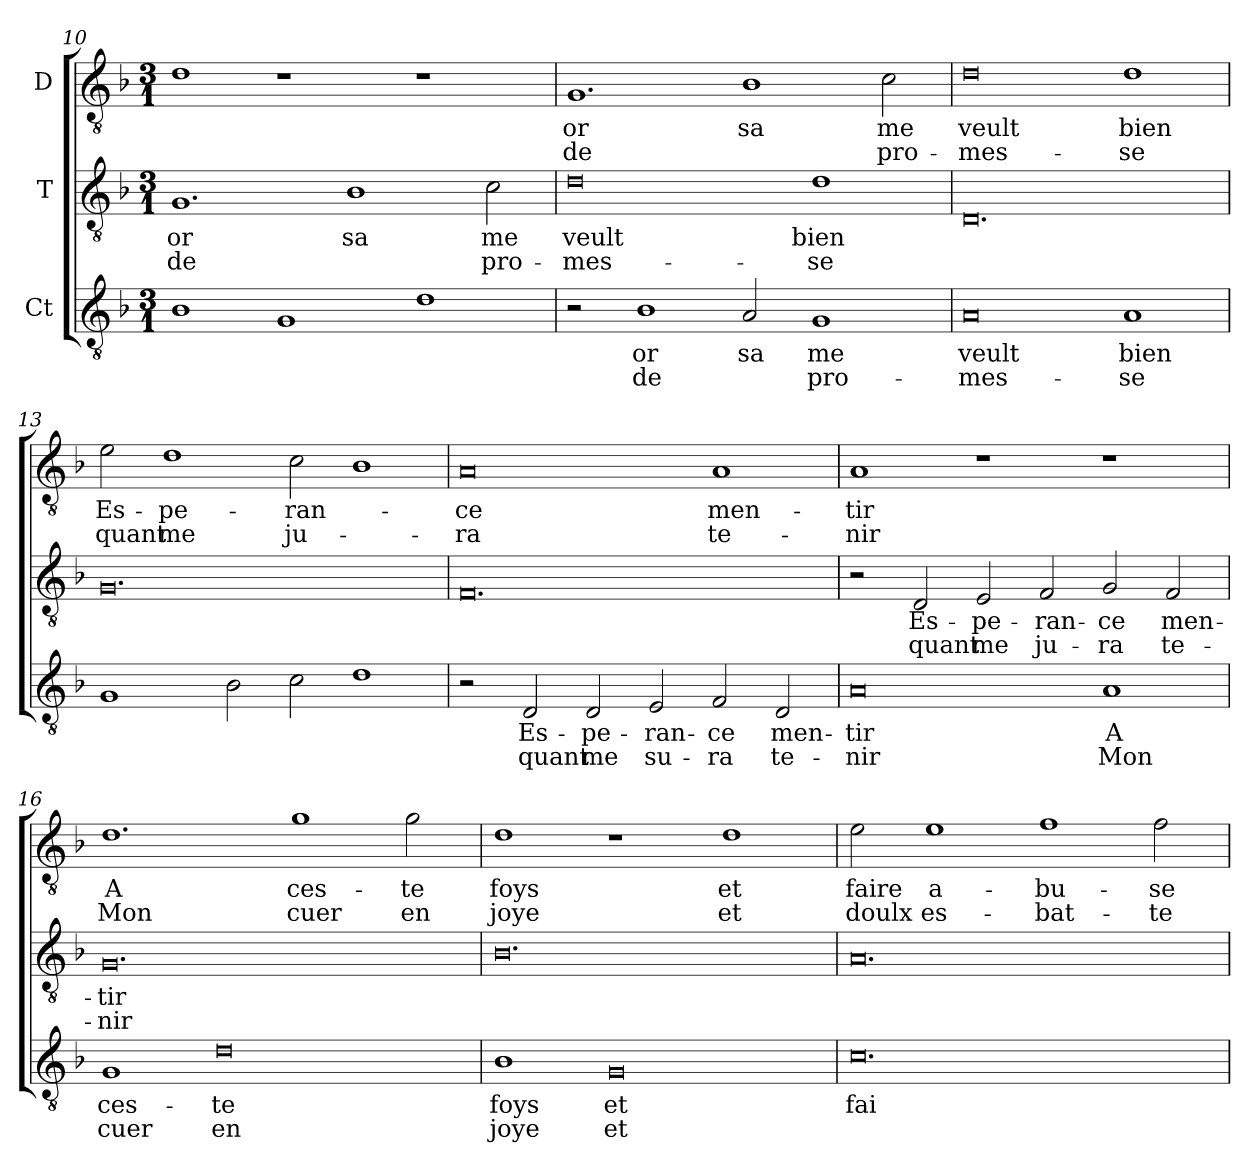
**kern	**text	**text	**kern	**text	**text	**kern	**text	**text
*part3	*part3	*part3	*part2	*part2	*part2	*part1	*part1	*part1
*staff3	*staff3	*staff3	*staff2	*staff2	*staff2	*staff1	*staff1	*staff1
*I"Ct	*	*	*I"T	*	*	*I"D	*	*
!!LO:LB:g=z
*clefGv2	*	*	*clefGv2	*	*	*clefGv2	*	*
*ITrd7c12	*	*	*ITrd7c12	*	*	*ITrd7c12	*	*
*k[b-]	*	*	*k[b-]	*	*	*k[b-]	*	*
*F:	*	*	*F:	*	*	*F:	*	*
*M3/1	*	*	*M3/1	*	*	*M3/1	*	*
=10	=10	=10	=10	=10	=10	=10	=10	=10
!	!	!	!	!LO:LY:b:color=#000000	!LO:LY:b:color=#000000	!	!	!
1BB-i/	.	.	1.GGi/	or	de	1Di\	.	.
1GGi/	.	.	.	.	.	1r	.	.
!	!	!	!	!LO:LY:b:color=#000000	!	!	!	!
.	.	.	1BB-i/	sa	.	.	.	.
1Di\	.	.	.	.	.	1r	.	.
!	!	!	!	!LO:LY:b:color=#000000	!LO:LY:b:color=#000000	!	!	!
.	.	.	2Ci\	me	pro-	.	.	.
=11	=11	=11	=11	=11	=11	=11	=11	=11
!	!	!	!	!LO:LY:b:color=#000000	!LO:LY:b:color=#000000	!	!	!
!	!	!	!	!	!	!	!LO:LY:b:color=#000000	!LO:LY:b:color=#000000
2r	.	.	0Di\	veult	-mes-	1.GGi/	or	de
!	!LO:LY:b:color=#000000	!LO:LY:b:color=#000000	!	!	!	!	!	!
1BB-i/	or	de	.	.	.	.	.	.
!	!LO:LY:b:color=#000000	!	!	!	!	!	!	!
!	!	!	!	!	!	!	!LO:LY:b:color=#000000	!
2AAi/	sa	.	.	.	.	1BB-i/	sa	.
!	!LO:LY:b:color=#000000	!LO:LY:b:color=#000000	!	!	!	!	!	!
!	!	!	!	!LO:LY:b:color=#000000	!LO:LY:b:color=#000000	!	!	!
1GGi/	me	pro-	1Di\	bien	-se	.	.	.
!	!	!	!	!	!	!	!LO:LY:b:color=#000000	!LO:LY:b:color=#000000
.	.	.	.	.	.	2Ci\	me	pro-
=12	=12	=12	=12	=12	=12	=12	=12	=12
!	!LO:LY:b:color=#000000	!LO:LY:b:color=#000000	!	!	!	!	!	!
!	!	!	!	!	!	!	!LO:LY:b:color=#000000	!LO:LY:b:color=#000000
0AAi/	veult	-mes-	0.DDi/	.	.	0Di\	veult	-mes-
!	!LO:LY:b:color=#000000	!LO:LY:b:color=#000000	!	!	!	!	!	!
!	!	!	!	!	!	!	!LO:LY:b:color=#000000	!LO:LY:b:color=#000000
1AAi/	bien	-se	.	.	.	1Di\	bien	-se
=13	=13	=13	=13	=13	=13	=13	=13	=13
!	!	!	!	!	!	!	!LO:LY:b:color=#000000	!LO:LY:b:color=#000000
1GGi/	.	.	0.GGi/	.	.	2Ei\	Es-	quant
!	!	!	!	!	!	!	!LO:LY:b:color=#000000	!LO:LY:b:color=#000000
.	.	.	.	.	.	1Di\	-pe-	me
2BB-i\	.	.	.	.	.	.	.	.
!	!	!	!	!	!	!	!LO:LY:b:color=#000000	!LO:LY:b:color=#000000
2Ci\	.	.	.	.	.	2Ci\	-ran-	ju-
1Di\	.	.	.	.	.	1BB-i/	.	.
=14	=14	=14	=14	=14	=14	=14	=14	=14
!	!	!	!	!	!	!	!LO:LY:b:color=#000000	!LO:LY:b:color=#000000
2r	.	.	0.FFi/	.	.	0AAi/	-ce	-ra
!	!LO:LY:b:color=#000000	!LO:LY:b:color=#000000	!	!	!	!	!	!
2DDi/	Es-	quant	.	.	.	.	.	.
!	!LO:LY:b:color=#000000	!LO:LY:b:color=#000000	!	!	!	!	!	!
2DDi/	-pe-	me	.	.	.	.	.	.
!	!LO:LY:b:color=#000000	!LO:LY:b:color=#000000	!	!	!	!	!	!
2EEi/	-ran-	su-	.	.	.	.	.	.
!	!LO:LY:b:color=#000000	!LO:LY:b:color=#000000	!	!	!	!	!	!
!	!	!	!	!	!	!	!LO:LY:b:color=#000000	!LO:LY:b:color=#000000
2FFi/	-ce	-ra	.	.	.	1AAi/	men-	te-
!	!LO:LY:b:color=#000000	!LO:LY:b:color=#000000	!	!	!	!	!	!
2DDi/	men-	te-	.	.	.	.	.	.
!!LO:LB:g=z
=15	=15	=15	=15	=15	=15	=15	=15	=15
!	!LO:LY:b:color=#000000	!LO:LY:b:color=#000000	!	!	!	!	!	!
!	!	!	!	!	!	!	!LO:LY:b:color=#000000	!LO:LY:b:color=#000000
0AAi/	-tir	-nir	2r	.	.	1AAi/	-tir	-nir
!	!	!	!	!LO:LY:b:color=#000000	!LO:LY:b:color=#000000	!	!	!
.	.	.	2DDi/	Es-	quant	.	.	.
!	!	!	!	!LO:LY:b:color=#000000	!LO:LY:b:color=#000000	!	!	!
.	.	.	2EEi/	-pe-	me	1r	.	.
!	!	!	!	!LO:LY:b:color=#000000	!LO:LY:b:color=#000000	!	!	!
.	.	.	2FFi/	-ran-	ju-	.	.	.
!	!LO:LY:b:color=#000000	!LO:LY:b:color=#000000	!	!	!	!	!	!
!	!	!	!	!LO:LY:b:color=#000000	!LO:LY:b:color=#000000	!	!	!
1AAi/	A	Mon	2GGi/	-ce	-ra	1r	.	.
!	!	!	!	!LO:LY:b:color=#000000	!LO:LY:b:color=#000000	!	!	!
.	.	.	2FFi/	men-	te-	.	.	.
=16	=16	=16	=16	=16	=16	=16	=16	=16
!	!LO:LY:b:color=#000000	!LO:LY:b:color=#000000	!	!	!	!	!	!
!	!	!	!	!LO:LY:b:color=#000000	!LO:LY:b:color=#000000	!	!	!
!	!	!	!	!	!	!	!LO:LY:b:color=#000000	!LO:LY:b:color=#000000
1GGi/	ces-	cuer	0.GGi/	-tir	-nir	1.Di\	A	Mon
!	!LO:LY:b:color=#000000	!LO:LY:b:color=#000000	!	!	!	!	!	!
0Di\	-te	en	.	.	.	.	.	.
!	!	!	!	!	!	!	!LO:LY:b:color=#000000	!LO:LY:b:color=#000000
.	.	.	.	.	.	1Gi\	ces-	cuer
!	!	!	!	!	!	!	!LO:LY:b:color=#000000	!LO:LY:b:color=#000000
.	.	.	.	.	.	2Gi\	-te	en
=17	=17	=17	=17	=17	=17	=17	=17	=17
!	!LO:LY:b:color=#000000	!LO:LY:b:color=#000000	!	!	!	!	!	!
!	!	!	!	!	!	!	!LO:LY:b:color=#000000	!LO:LY:b:color=#000000
1BB-i/	foys	joye	0.BB-i/	.	.	1Di\	foys	joye
!	!LO:LY:b:color=#000000	!LO:LY:b:color=#000000	!	!	!	!	!	!
0GGi/	et	et	.	.	.	1r	.	.
!	!	!	!	!	!	!	!LO:LY:b:color=#000000	!LO:LY:b:color=#000000
.	.	.	.	.	.	1Di\	et	et
=18	=18	=18	=18	=18	=18	=18	=18	=18
!	!LO:LY:b:color=#000000	!	!	!	!	!	!	!
!	!	!	!	!	!	!	!LO:LY:b:color=#000000	!LO:LY:b:color=#000000
0.Ci\	fai-	.	0.AAi/	.	.	2Ei\	faire	doulx
!	!	!	!	!	!	!	!LO:LY:b:color=#000000	!LO:LY:b:color=#000000
.	.	.	.	.	.	1Ei\	a-	es-
!	!	!	!	!	!	!	!LO:LY:b:color=#000000	!LO:LY:b:color=#000000
.	.	.	.	.	.	1Fi\	-bu-	-bat-
!	!	!	!	!	!	!	!LO:LY:b:color=#000000	!LO:LY:b:color=#000000
.	.	.	.	.	.	2Fi\	-se-	-te-
=	=	=	=	=	=	=	=	=
*-	*-	*-	*-	*-	*-	*-	*-	*-
